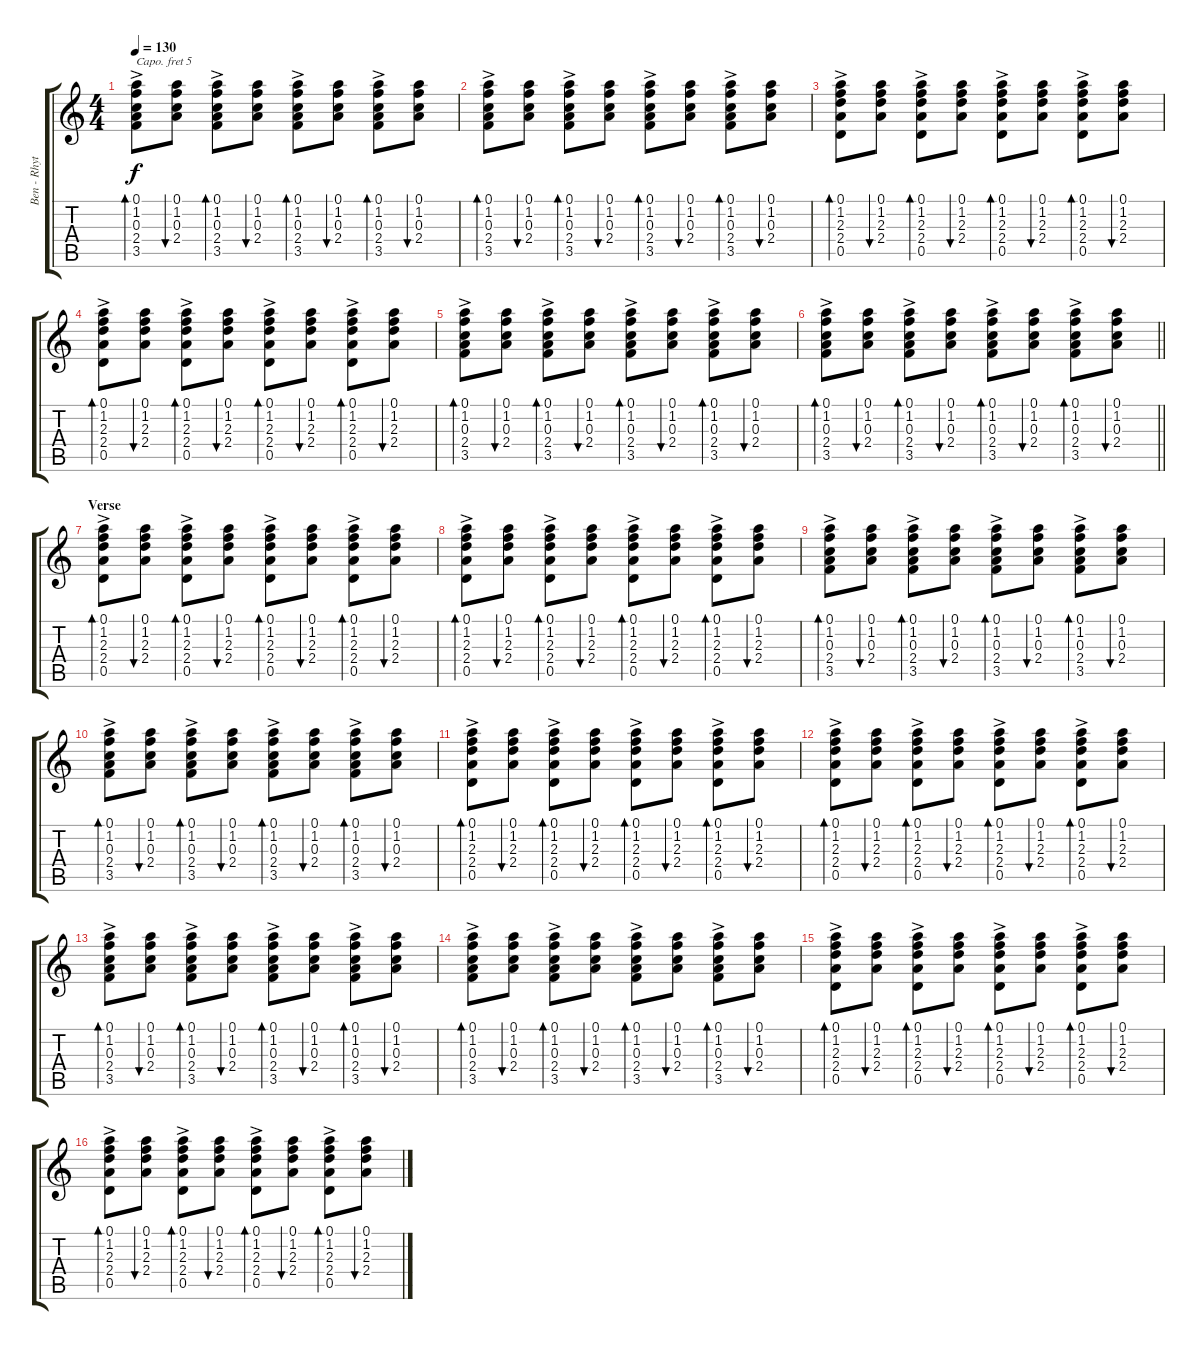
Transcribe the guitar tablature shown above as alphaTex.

\track ("Ben - Rhythm Guitar" "Ben - Rhyt") {instrument acousticguitarsteel}
\staff {score tabs}
\capo 5
\tuning (E4 B3 G3 D3 A2 E2) {hide}
\ts (4 4)
\tempo 130
\clef g2
\ks c
(0.1{ac} 1.2{ac} 0.3{ac} 2.4{ac} 3.5{ac}).8{bd 30 dy f} (0.1 1.2 0.3 2.4).8{bu 30} (0.1{ac} 1.2{ac} 0.3{ac} 2.4{ac} 3.5{ac}).8{bd 30} (0.1 1.2 0.3 2.4).8{bu 30} (0.1{ac} 1.2{ac} 0.3{ac} 2.4{ac} 3.5{ac}).8{bd 30} (0.1 1.2 0.3 2.4).8{bu 30} (0.1{ac} 1.2{ac} 0.3{ac} 2.4{ac} 3.5{ac}).8{bd 30} (0.1 1.2 0.3 2.4).8{bu 30} |
(0.1{ac} 1.2{ac} 0.3{ac} 2.4{ac} 3.5{ac}).8{bd 30} (0.1 1.2 0.3 2.4).8{bu 30} (0.1{ac} 1.2{ac} 0.3{ac} 2.4{ac} 3.5{ac}).8{bd 30} (0.1 1.2 0.3 2.4).8{bu 30} (0.1{ac} 1.2{ac} 0.3{ac} 2.4{ac} 3.5{ac}).8{bd 30} (0.1 1.2 0.3 2.4).8{bu 30} (0.1{ac} 1.2{ac} 0.3{ac} 2.4{ac} 3.5{ac}).8{bd 30} (0.1 1.2 0.3 2.4).8{bu 30} |
(0.1{ac} 1.2{ac} 2.3{ac} 2.4{ac} 0.5{ac}).8{bd 30} (0.1 1.2 2.3 2.4).8{bu 30} (0.1{ac} 1.2{ac} 2.3{ac} 2.4{ac} 0.5{ac}).8{bd 30} (0.1 1.2 2.3 2.4).8{bu 30} (0.1{ac} 1.2{ac} 2.3{ac} 2.4{ac} 0.5{ac}).8{bd 30} (0.1 1.2 2.3 2.4).8{bu 30} (0.1{ac} 1.2{ac} 2.3{ac} 2.4{ac} 0.5{ac}).8{bd 30} (0.1 1.2 2.3 2.4).8{bu 30} |
(0.1{ac} 1.2{ac} 2.3{ac} 2.4{ac} 0.5{ac}).8{bd 30} (0.1 1.2 2.3 2.4).8{bu 30} (0.1{ac} 1.2{ac} 2.3{ac} 2.4{ac} 0.5{ac}).8{bd 30} (0.1 1.2 2.3 2.4).8{bu 30} (0.1{ac} 1.2{ac} 2.3{ac} 2.4{ac} 0.5{ac}).8{bd 30} (0.1 1.2 2.3 2.4).8{bu 30} (0.1{ac} 1.2{ac} 2.3{ac} 2.4{ac} 0.5{ac}).8{bd 30} (0.1 1.2 2.3 2.4).8{bu 30} |
(0.1{ac} 1.2{ac} 0.3{ac} 2.4{ac} 3.5{ac}).8{bd 30} (0.1 1.2 0.3 2.4).8{bu 30} (0.1{ac} 1.2{ac} 0.3{ac} 2.4{ac} 3.5{ac}).8{bd 30} (0.1 1.2 0.3 2.4).8{bu 30} (0.1{ac} 1.2{ac} 0.3{ac} 2.4{ac} 3.5{ac}).8{bd 30} (0.1 1.2 0.3 2.4).8{bu 30} (0.1{ac} 1.2{ac} 0.3{ac} 2.4{ac} 3.5{ac}).8{bd 30} (0.1 1.2 0.3 2.4).8{bu 30} |
\barLineRight lightlight
(0.1{ac} 1.2{ac} 0.3{ac} 2.4{ac} 3.5{ac}).8{bd 30} (0.1 1.2 0.3 2.4).8{bu 30} (0.1{ac} 1.2{ac} 0.3{ac} 2.4{ac} 3.5{ac}).8{bd 30} (0.1 1.2 0.3 2.4).8{bu 30} (0.1{ac} 1.2{ac} 0.3{ac} 2.4{ac} 3.5{ac}).8{bd 30} (0.1 1.2 0.3 2.4).8{bu 30} (0.1{ac} 1.2{ac} 0.3{ac} 2.4{ac} 3.5{ac}).8{bd 30} (0.1 1.2 0.3 2.4).8{bu 30} |
\section ("" "Verse")
(0.1{ac} 1.2{ac} 2.3{ac} 2.4{ac} 0.5{ac}).8{bd 30} (0.1 1.2 2.3 2.4).8{bu 30} (0.1{ac} 1.2{ac} 2.3{ac} 2.4{ac} 0.5{ac}).8{bd 30} (0.1 1.2 2.3 2.4).8{bu 30} (0.1{ac} 1.2{ac} 2.3{ac} 2.4{ac} 0.5{ac}).8{bd 30} (0.1 1.2 2.3 2.4).8{bu 30} (0.1{ac} 1.2{ac} 2.3{ac} 2.4{ac} 0.5{ac}).8{bd 30} (0.1 1.2 2.3 2.4).8{bu 30} |
(0.1{ac} 1.2{ac} 2.3{ac} 2.4{ac} 0.5{ac}).8{bd 30} (0.1 1.2 2.3 2.4).8{bu 30} (0.1{ac} 1.2{ac} 2.3{ac} 2.4{ac} 0.5{ac}).8{bd 30} (0.1 1.2 2.3 2.4).8{bu 30} (0.1{ac} 1.2{ac} 2.3{ac} 2.4{ac} 0.5{ac}).8{bd 30} (0.1 1.2 2.3 2.4).8{bu 30} (0.1{ac} 1.2{ac} 2.3{ac} 2.4{ac} 0.5{ac}).8{bd 30} (0.1 1.2 2.3 2.4).8{bu 30} |
(0.1{ac} 1.2{ac} 0.3{ac} 2.4{ac} 3.5{ac}).8{bd 30} (0.1 1.2 0.3 2.4).8{bu 30} (0.1{ac} 1.2{ac} 0.3{ac} 2.4{ac} 3.5{ac}).8{bd 30} (0.1 1.2 0.3 2.4).8{bu 30} (0.1{ac} 1.2{ac} 0.3{ac} 2.4{ac} 3.5{ac}).8{bd 30} (0.1 1.2 0.3 2.4).8{bu 30} (0.1{ac} 1.2{ac} 0.3{ac} 2.4{ac} 3.5{ac}).8{bd 30} (0.1 1.2 0.3 2.4).8{bu 30} |
(0.1{ac} 1.2{ac} 0.3{ac} 2.4{ac} 3.5{ac}).8{bd 30} (0.1 1.2 0.3 2.4).8{bu 30} (0.1{ac} 1.2{ac} 0.3{ac} 2.4{ac} 3.5{ac}).8{bd 30} (0.1 1.2 0.3 2.4).8{bu 30} (0.1{ac} 1.2{ac} 0.3{ac} 2.4{ac} 3.5{ac}).8{bd 30} (0.1 1.2 0.3 2.4).8{bu 30} (0.1{ac} 1.2{ac} 0.3{ac} 2.4{ac} 3.5{ac}).8{bd 30} (0.1 1.2 0.3 2.4).8{bu 30} |
(0.1{ac} 1.2{ac} 2.3{ac} 2.4{ac} 0.5{ac}).8{bd 30} (0.1 1.2 2.3 2.4).8{bu 30} (0.1{ac} 1.2{ac} 2.3{ac} 2.4{ac} 0.5{ac}).8{bd 30} (0.1 1.2 2.3 2.4).8{bu 30} (0.1{ac} 1.2{ac} 2.3{ac} 2.4{ac} 0.5{ac}).8{bd 30} (0.1 1.2 2.3 2.4).8{bu 30} (0.1{ac} 1.2{ac} 2.3{ac} 2.4{ac} 0.5{ac}).8{bd 30} (0.1 1.2 2.3 2.4).8{bu 30} |
(0.1{ac} 1.2{ac} 2.3{ac} 2.4{ac} 0.5{ac}).8{bd 30} (0.1 1.2 2.3 2.4).8{bu 30} (0.1{ac} 1.2{ac} 2.3{ac} 2.4{ac} 0.5{ac}).8{bd 30} (0.1 1.2 2.3 2.4).8{bu 30} (0.1{ac} 1.2{ac} 2.3{ac} 2.4{ac} 0.5{ac}).8{bd 30} (0.1 1.2 2.3 2.4).8{bu 30} (0.1{ac} 1.2{ac} 2.3{ac} 2.4{ac} 0.5{ac}).8{bd 30} (0.1 1.2 2.3 2.4).8{bu 30} |
(0.1{ac} 1.2{ac} 0.3{ac} 2.4{ac} 3.5{ac}).8{bd 30} (0.1 1.2 0.3 2.4).8{bu 30} (0.1{ac} 1.2{ac} 0.3{ac} 2.4{ac} 3.5{ac}).8{bd 30} (0.1 1.2 0.3 2.4).8{bu 30} (0.1{ac} 1.2{ac} 0.3{ac} 2.4{ac} 3.5{ac}).8{bd 30} (0.1 1.2 0.3 2.4).8{bu 30} (0.1{ac} 1.2{ac} 0.3{ac} 2.4{ac} 3.5{ac}).8{bd 30} (0.1 1.2 0.3 2.4).8{bu 30} |
(0.1{ac} 1.2{ac} 0.3{ac} 2.4{ac} 3.5{ac}).8{bd 30} (0.1 1.2 0.3 2.4).8{bu 30} (0.1{ac} 1.2{ac} 0.3{ac} 2.4{ac} 3.5{ac}).8{bd 30} (0.1 1.2 0.3 2.4).8{bu 30} (0.1{ac} 1.2{ac} 0.3{ac} 2.4{ac} 3.5{ac}).8{bd 30} (0.1 1.2 0.3 2.4).8{bu 30} (0.1{ac} 1.2{ac} 0.3{ac} 2.4{ac} 3.5{ac}).8{bd 30} (0.1 1.2 0.3 2.4).8{bu 30} |
(0.1{ac} 1.2{ac} 2.3{ac} 2.4{ac} 0.5{ac}).8{bd 30} (0.1 1.2 2.3 2.4).8{bu 30} (0.1{ac} 1.2{ac} 2.3{ac} 2.4{ac} 0.5{ac}).8{bd 30} (0.1 1.2 2.3 2.4).8{bu 30} (0.1{ac} 1.2{ac} 2.3{ac} 2.4{ac} 0.5{ac}).8{bd 30} (0.1 1.2 2.3 2.4).8{bu 30} (0.1{ac} 1.2{ac} 2.3{ac} 2.4{ac} 0.5{ac}).8{bd 30} (0.1 1.2 2.3 2.4).8{bu 30} |
(0.1{ac} 1.2{ac} 2.3{ac} 2.4{ac} 0.5{ac}).8{bd 30} (0.1 1.2 2.3 2.4).8{bu 30} (0.1{ac} 1.2{ac} 2.3{ac} 2.4{ac} 0.5{ac}).8{bd 30} (0.1 1.2 2.3 2.4).8{bu 30} (0.1{ac} 1.2{ac} 2.3{ac} 2.4{ac} 0.5{ac}).8{bd 30} (0.1 1.2 2.3 2.4).8{bu 30} (0.1{ac} 1.2{ac} 2.3{ac} 2.4{ac} 0.5{ac}).8{bd 30} (0.1 1.2 2.3 2.4).8{bu 30}
